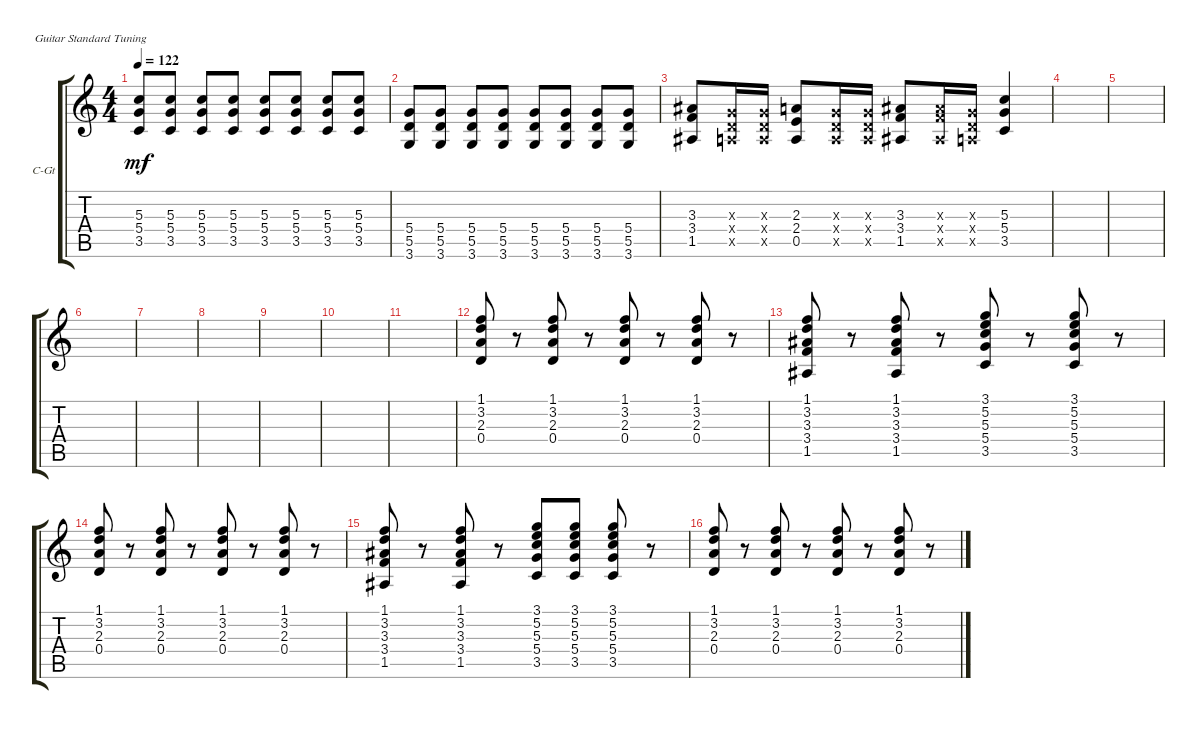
\defaultSystemsLayout 4
\bracketExtendMode groupsimilarinstruments
\firstSystemTrackNameOrientation horizontal
\otherSystemsTrackNameOrientation horizontal
\track ("Clean Guitar" "C-Gt") {instrument electricguitarclean}
\staff {score tabs}
\tuning (E4 B3 G3 D3 A2 E2)
\ts (4 4)
\tempo 122
\clef g2
\ks c
(3.5 5.4 5.3).8{dy mf} (3.5 5.4 5.3).8 (3.5 5.4 5.3).8 (3.5 5.4 5.3).8 (3.5 5.4 5.3).8 (3.5 5.4 5.3).8 (3.5 5.4 5.3).8 (3.5 5.4 5.3).8 |
(3.6 5.5 5.4).8 (3.6 5.5 5.4).8 (3.6 5.5 5.4).8 (3.6 5.5 5.4).8 (3.6 5.5 5.4).8 (3.6 5.5 5.4).8 (3.6 5.5 5.4).8 (3.6 5.5 5.4).8 |
(1.5 3.4 3.3).8 (0.5{x} 0.4{x} 0.3{x}).16 (0.3{x} 0.4{x} 0.5{x}).16 (0.5 2.4 2.3).8 (0.3{x} 0.4{x} 0.5{x}).16 (0.5{x} 0.4{x} 0.3{x}).16 (3.3 3.4 1.5).8 (1.5{x} 3.4{x} 3.3{x}).16 (0.5{x} 0.4{x} 0.3{x}).16 (3.5 5.4 5.3).4 |
|
|
|
|
|
|
|
|
(1.1 3.2 2.3 0.4).8 r.8 (1.1 3.2 2.3 0.4).8 r.8 (1.1 3.2 2.3 0.4).8 r.8 (1.1 3.2 2.3 0.4).8 r.8 |
(1.1 3.2 3.3 3.4 1.5).8 r.8 (1.1 3.2 3.3 3.4 1.5).8 r.8 (3.5 5.4 5.3 5.2 3.1).8 r.8 (3.5 5.4 5.3 5.2 3.1).8 r.8 |
(1.1 3.2 2.3 0.4).8 r.8 (1.1 3.2 2.3 0.4).8 r.8 (1.1 3.2 2.3 0.4).8 r.8 (1.1 3.2 2.3 0.4).8 r.8 |
(1.1 3.2 3.3 3.4 1.5).8 r.8 (1.1 3.2 3.3 3.4 1.5).8 r.8 (3.5 5.4 5.3 5.2 3.1).8 (3.1 5.2 5.3 5.4 3.5).8 (3.5 5.4 5.3 5.2 3.1).8 r.8 |
(1.1 3.2 2.3 0.4).8 r.8 (1.1 3.2 2.3 0.4).8 r.8 (1.1 3.2 2.3 0.4).8 r.8 (1.1 3.2 2.3 0.4).8 r.8
